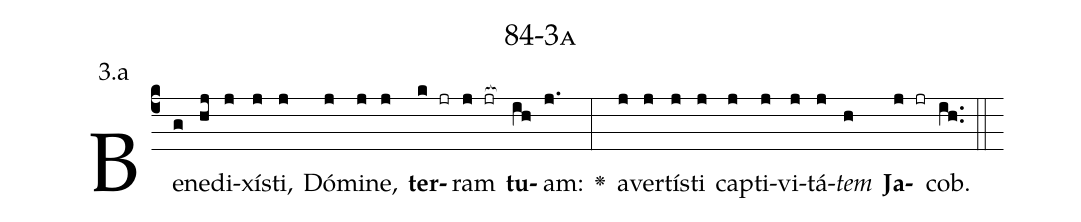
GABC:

name: 84-3a;
annotation: 3.a;
%%
(c4)Be(g)ne(hj)di(j)xís(j)ti,(j) Dó(j)mi(j)ne,(j) <b>ter</b>(k jr)ram(j jr[ocb:1{]) <b>tu</b>(ih[ocb:0}])am:(j.) <v>\greheightstar</v>(:) a(j)ver(j)tís(j)ti(j) cap(j)ti(j)vi(j)tá(j)<i>tem</i>(h) <b>Ja</b>(j jr)cob.(ih..) (::)


%E(j) u(j) o(j) u(h) a(j) e.(ih..) (::)
